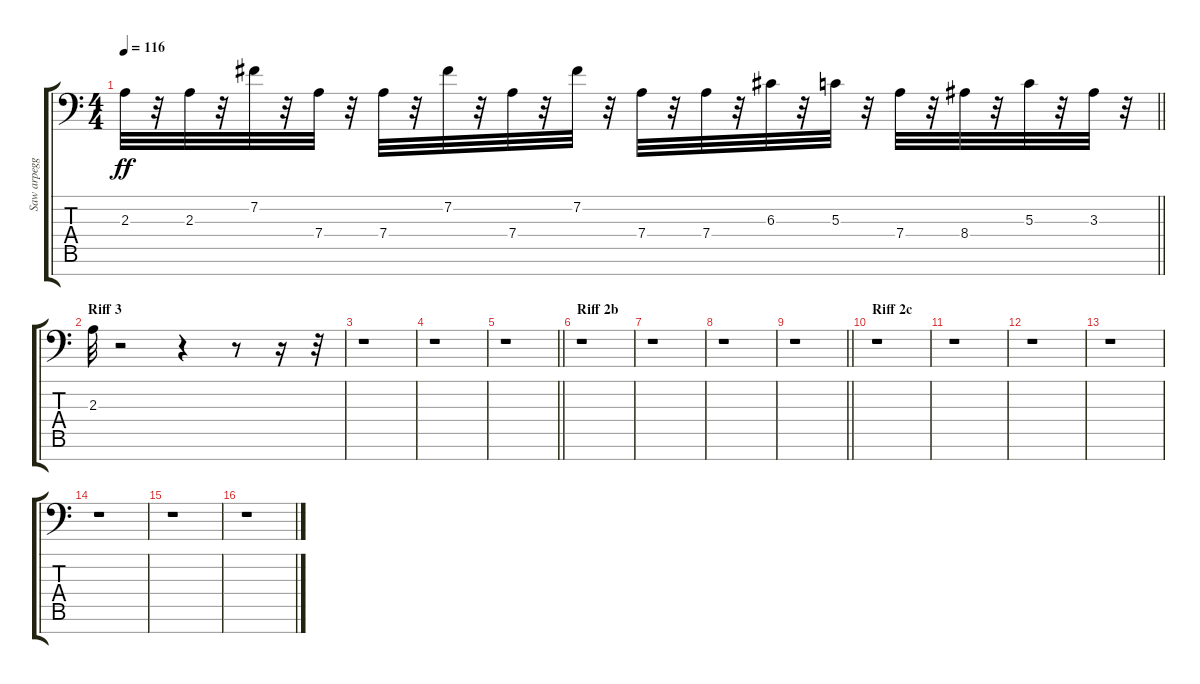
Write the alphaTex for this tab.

\track ("Saw arpeggio" "Saw arpegg") {instrument lead2sawtooth}
\staff {score tabs}
\tuning (C8 B3 G3 D3 A2 E2 A-1) {hide}
\ts (4 4)
\tempo 116
\clef f4
\barLineRight lightlight
\ks c
2.3.32{dy ff} r.32 2.3.32 r.32 7.2.32 r.32 7.4.32 r.32 7.4.32 r.32 7.2.32 r.32 7.4.32 r.32 7.2.32 r.32 7.4.32 r.32 7.4.32 r.32 6.3.32 r.32 5.3.32 r.32 7.4.32 r.32 8.4.32 r.32 5.3.32 r.32 3.3.32 r.32 |
\section ("" "Riff 3")
2.3.32 r.2 r.4 r.8 r.16 r.32 |
r.1 |
r.1 |
\barLineRight lightlight
r.1 |
\section ("" "Riff 2b")
r.1 |
r.1 |
r.1 |
\barLineRight lightlight
r.1 |
\section ("" "Riff 2c")
r.1 |
r.1 |
r.1 |
r.1 |
r.1 |
r.1 |
r.1
